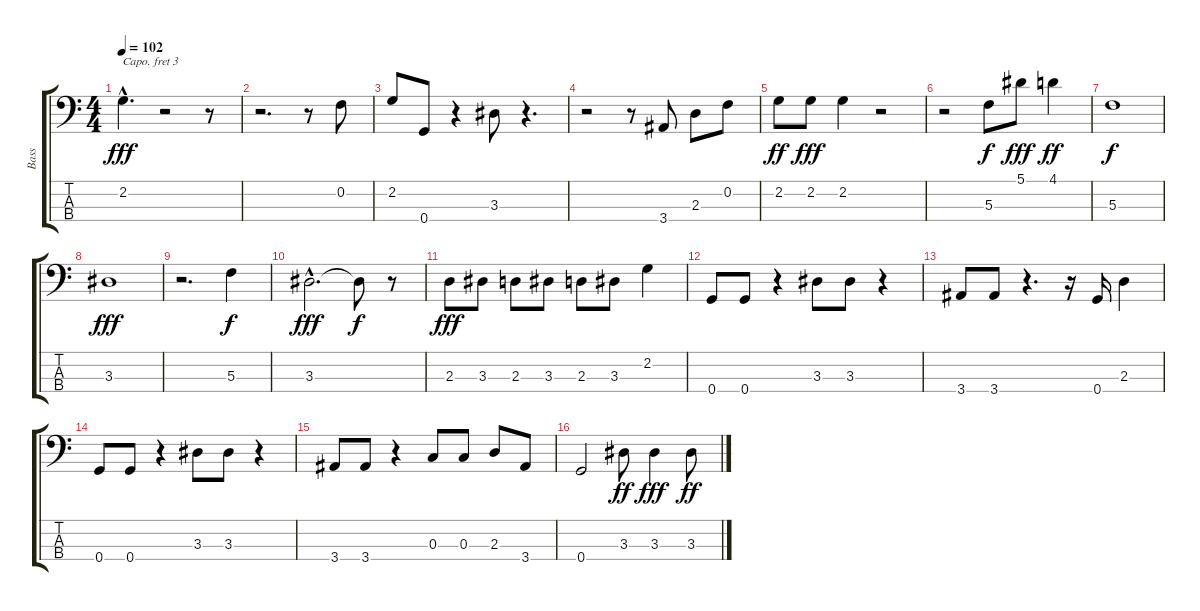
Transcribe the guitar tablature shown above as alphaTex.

\track ("Bass" "Bass") {instrument electricbasspick}
\staff {score tabs}
\capo 3
\tuning (G2 D2 A1 E1) {hide}
\ts (4 4)
\tempo 102
\clef f4
\ks c
2.2{hac}.4{d dy fff} r.2 r.8 |
r.2{d} r.8 0.2.8 |
2.2.8 0.4.8 r.4 3.3.8 r.4{d} |
r.2 r.8 3.4.8 2.3.8 0.2.8 |
2.2.8{dy ff} 2.2.8{dy fff} 2.2.4 r.2 |
r.2 5.3.8{dy f} 5.1.8{dy fff} 4.1.4{dy ff} |
5.3.1{dy f} |
3.3.1{dy fff} |
r.2{d} 5.3.4{dy f} |
3.3{hac}.2{d dy fff} 3.3{t}.8{dy f} r.8 |
2.3.8{dy fff} 3.3.8 2.3.8 3.3.8 2.3.8 3.3.8 2.2.4 |
0.4.8 0.4.8 r.4 3.3.8 3.3.8 r.4 |
3.4.8 3.4.8 r.4{d} r.16 0.4.16 2.3.4 |
0.4.8 0.4.8 r.4 3.3.8 3.3.8 r.4 |
3.4.8 3.4.8 r.4 0.3.8 0.3.8 2.3.8 3.4.8 |
0.4.2 3.3.8{dy ff} 3.3.4{dy fff} 3.3.8{dy ff}
